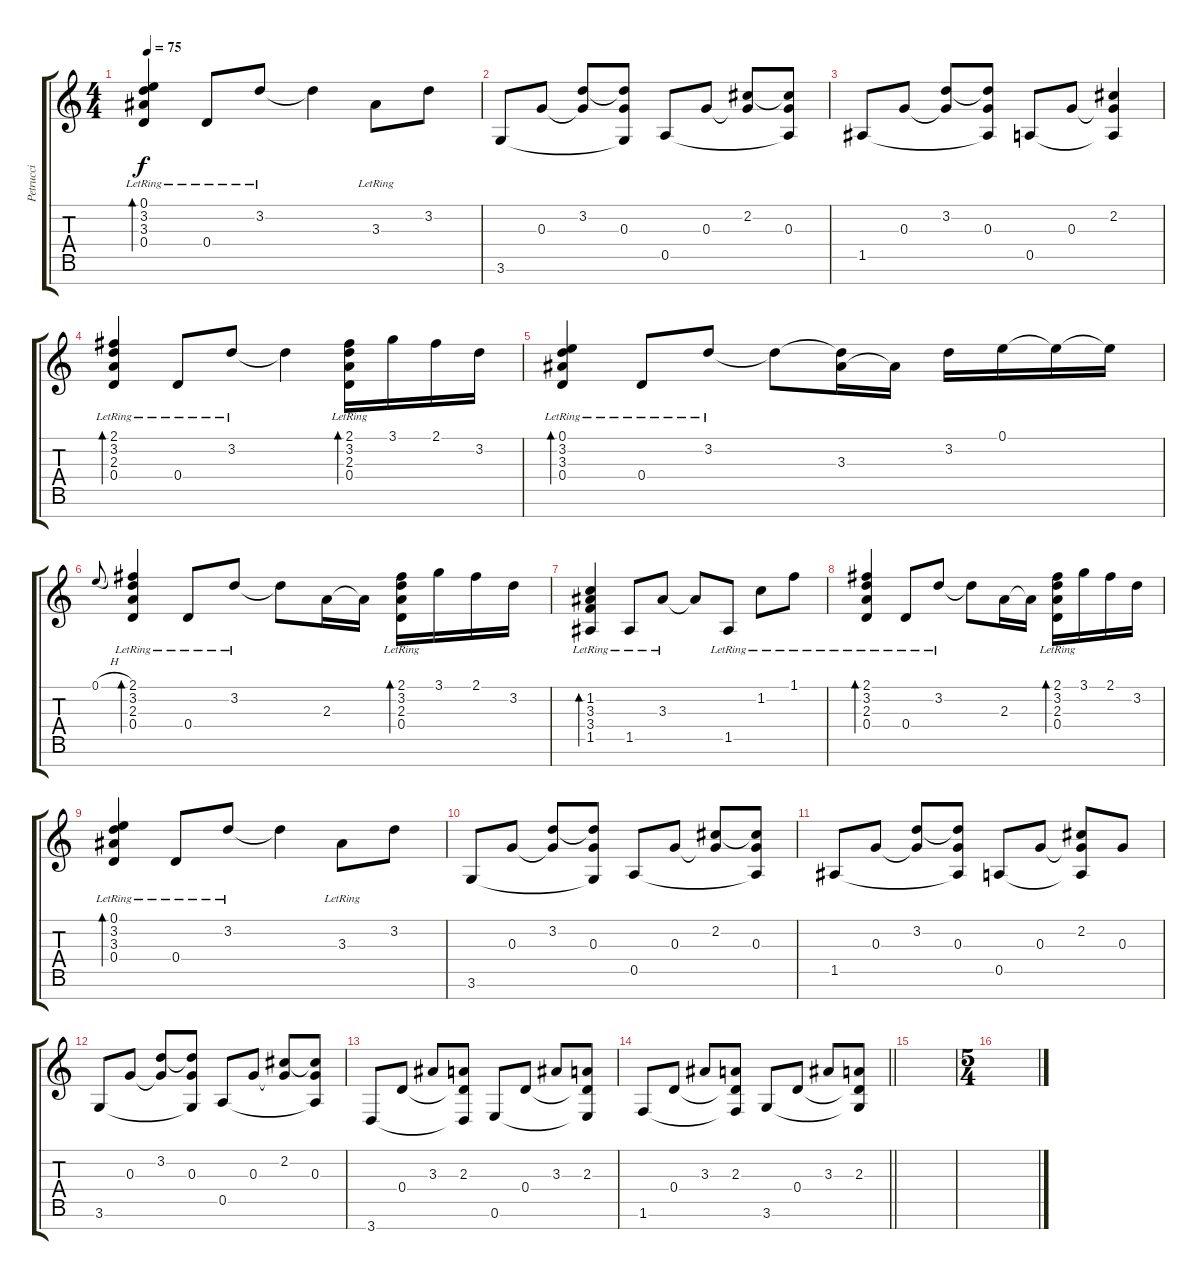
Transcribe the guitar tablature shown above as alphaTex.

\track ("Petrucci" "Petrucci") {instrument electricguitarjazz}
\staff {score tabs}
\tuning (E4 B3 G3 D3 A2 E2 B1) {hide}
\ts (4 4)
\tempo 75
\clef g2
\ks c
(0.1{lr} 3.2{lr} 3.3{lr} 0.4{lr}).4{bd 120 dy f} 0.4{lr}.8 3.2{lr}.8 3.2{t}.4 3.3{lr}.8 3.2.8 |
3.6.8 0.3.8 (3.2 0.3{t}).8 (3.2{t} 0.3 3.6{t}).8 0.5.8 0.3.8 (2.2 0.3{t}).8 (2.2{t} 0.3 0.5{t}).8 |
1.5.8 0.3.8 (3.2 0.3{t}).8 (3.2{t} 0.3 1.5{t}).8 0.5.8 0.3.8 (2.2 0.3{t} 0.5{t}).4 |
(2.1{lr} 3.2{lr} 2.3{lr} 0.4{lr}).4{bd 120} 0.4{lr}.8 3.2{lr}.8 3.2{t}.4 (2.1 3.2{lr} 2.3{lr} 0.4{lr}).16{bd 60} 3.1.16 2.1.16 3.2.16 |
(0.1{lr} 3.2{lr} 3.3{lr} 0.4{lr}).4{bd 120} 0.4{lr}.8 3.2{lr}.8 3.2{t}.8 (3.2{t} 3.3).16 3.3{t}.16 3.2.16 0.1.16 0.1{t}.16 0.1{t}.16 |
0.1{h}.8{gr onbeat} (2.1{lr} 3.2{lr} 2.3{lr} 0.4{lr}).4{bd 120} 0.4{lr}.8 3.2{lr}.8 3.2{t}.8 2.3.16 2.3{t}.16 (2.1{lr} 3.2{lr} 2.3{lr} 0.4{lr}).16{bd 60} 3.1.16 2.1.16 3.2.16 |
(1.2{lr} 3.3{lr} 3.4{lr} 1.5).4{bd 120} 1.5{lr}.8 3.3{lr}.8 3.3{t}.8 1.5{lr}.8 1.2{lr}.8 1.1{lr}.8 |
(2.1{lr} 3.2{lr} 2.3{lr} 0.4{lr}).4{bd 120} 0.4{lr}.8 3.2{lr}.8 3.2{t}.8 2.3.16 2.3{t}.16 (2.1{lr} 3.2{lr} 2.3{lr} 0.4{lr}).16{bd 60} 3.1.16 2.1.16 3.2.16 |
(0.1{lr} 3.2{lr} 3.3{lr} 0.4{lr}).4{bd 120} 0.4{lr}.8 3.2{lr}.8 3.2{t}.4 3.3{lr}.8 3.2.8 |
3.6.8 0.3.8 (3.2 0.3{t}).8 (3.2{t} 0.3 3.6{t}).8 0.5.8 0.3.8 (2.2 0.3{t}).8 (2.2{t} 0.3 0.5{t}).8 |
1.5.8 0.3.8 (3.2 0.3{t}).8 (3.2{t} 0.3 1.5{t}).8 0.5.8 0.3.8 (2.2 0.3{t} 0.5{t}).8 0.3.8 |
3.6.8 0.3.8 (3.2 0.3{t}).8 (3.2{t} 0.3 3.6{t}).8 0.5.8 0.3.8 (2.2 0.3{t}).8 (2.2{t} 0.3 0.5{t}).8 |
3.7.8 0.4.8 3.3.8 (2.3 0.4{t} 3.7{t}).8 0.6.8 0.4.8 3.3.8 (2.3 0.4{t} 0.6{t}).8 |
\barLineRight lightlight
1.6.8 0.4.8 3.3.8 (2.3 0.4{t} 1.6{t}).8 3.6.8 0.4.8 3.3.8 (2.3 0.4{t} 3.6{t}).8 |
|
\ts (5 4)
